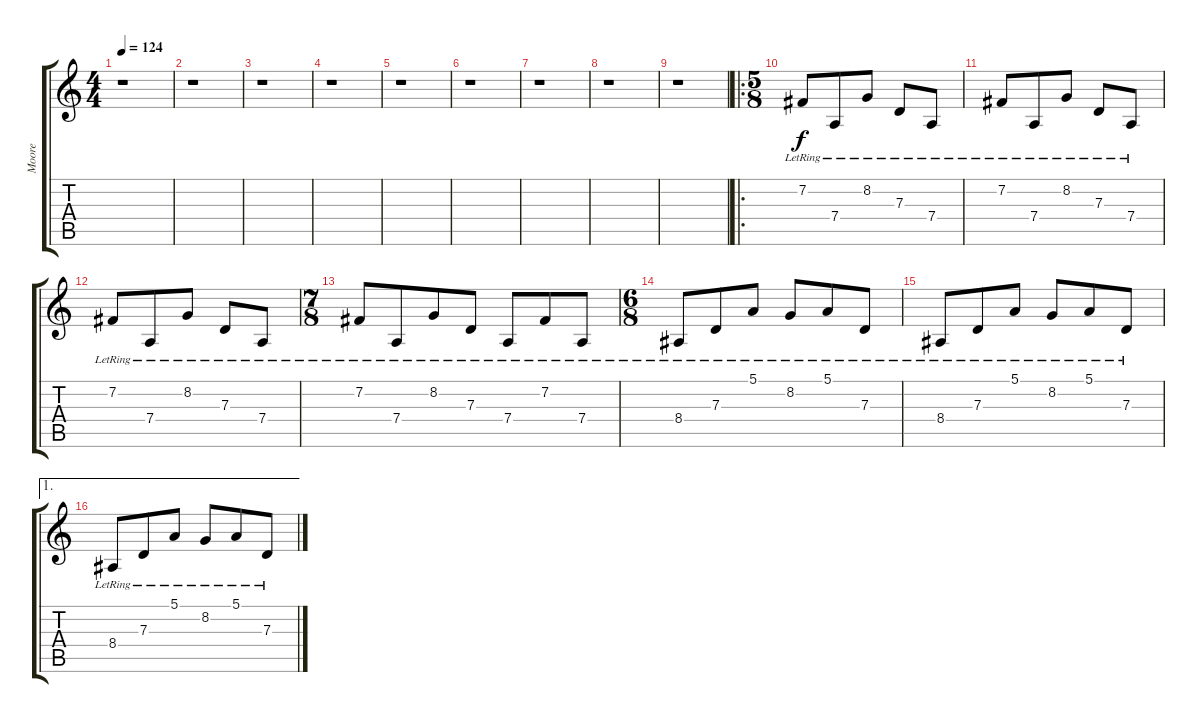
\track ("Moore" "Moore") {instrument lead2sawtooth}
\staff {score tabs}
\tuning (E4 B3 G3 D3 A2 E2) {hide}
\ts (4 4)
\tempo 124
\clef g2
\ks c
r.1{dy f} |
r.1 |
r.1 |
r.1 |
r.1 |
r.1 |
r.1 |
r.1 |
r.1 |
\ro
\ts (5 8)
7.2{lr}.8{instrument electricpiano2} 7.4{lr}.8 8.2{lr}.8 7.3{lr}.8 7.4{lr}.8 |
7.2{lr}.8 7.4{lr}.8 8.2{lr}.8 7.3{lr}.8 7.4{lr}.8 |
7.2{lr}.8 7.4{lr}.8 8.2{lr}.8 7.3{lr}.8 7.4{lr}.8 |
\ts (7 8)
7.2{lr}.8 7.4{lr}.8 8.2{lr}.8 7.3{lr}.8 7.4{lr}.8 7.2{lr}.8 7.4{lr}.8 |
\ts (6 8)
8.4{lr}.8 7.3{lr}.8 5.1{lr}.8 8.2{lr}.8 5.1{lr}.8 7.3{lr}.8 |
8.4{lr}.8 7.3{lr}.8 5.1{lr}.8 8.2{lr}.8 5.1{lr}.8 7.3{lr}.8 |
\ae 1
8.4{lr}.8 7.3{lr}.8 5.1{lr}.8 8.2{lr}.8 5.1{lr}.8 7.3{lr}.8
